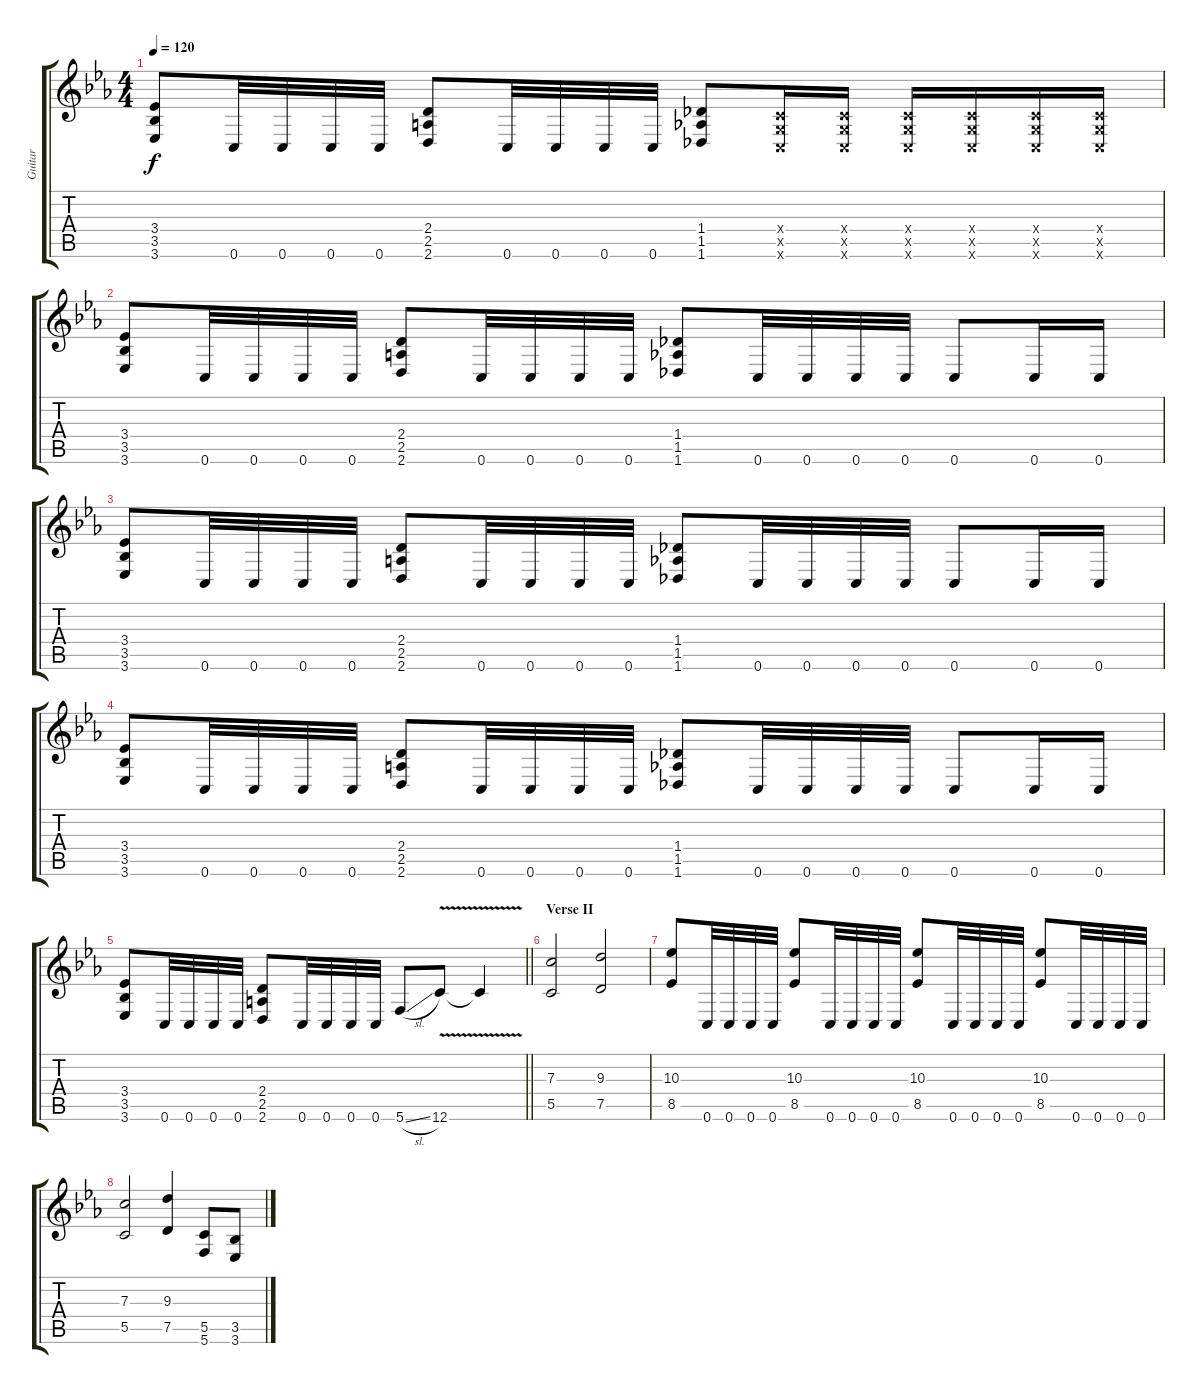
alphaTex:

\track ("Guitar" "Guitar") {instrument distortionguitar}
\staff {score tabs}
\tuning (D4 A3 F3 C3 G2 C2) {hide}
\ts (4 4)
\tempo 120
\clef g2
\ks eb
(3.4 3.5 3.6).8{dy f} 0.6.32 0.6.32 0.6.32 0.6.32 (2.4 2.5 2.6).8 0.6.32 0.6.32 0.6.32 0.6.32 (1.4 1.5 1.6).8 (0.4{x} 0.5{x} 0.6{x}).16 (0.4{x} 0.5{x} 0.6{x}).16 (0.4{x} 0.5{x} 0.6{x}).16 (0.4{x} 0.5{x} 0.6{x}).16 (0.4{x} 0.5{x} 0.6{x}).16 (0.4{x} 0.5{x} 0.6{x}).16 |
(3.4 3.5 3.6).8 0.6.32 0.6.32 0.6.32 0.6.32 (2.4 2.5 2.6).8 0.6.32 0.6.32 0.6.32 0.6.32 (1.4 1.5 1.6).8 0.6.32 0.6.32 0.6.32 0.6.32 0.6.8 0.6.16 0.6.16 |
(3.4 3.5 3.6).8 0.6.32 0.6.32 0.6.32 0.6.32 (2.4 2.5 2.6).8 0.6.32 0.6.32 0.6.32 0.6.32 (1.4 1.5 1.6).8 0.6.32 0.6.32 0.6.32 0.6.32 0.6.8 0.6.16 0.6.16 |
(3.4 3.5 3.6).8 0.6.32 0.6.32 0.6.32 0.6.32 (2.4 2.5 2.6).8 0.6.32 0.6.32 0.6.32 0.6.32 (1.4 1.5 1.6).8 0.6.32 0.6.32 0.6.32 0.6.32 0.6.8 0.6.16 0.6.16 |
\barLineRight lightlight
(3.4 3.5 3.6).8 0.6.32 0.6.32 0.6.32 0.6.32 (2.4 2.5 2.6).8 0.6.32 0.6.32 0.6.32 0.6.32 5.6{sl}.8 12.6{v}.8 12.6{t}.4 |
\section ("" "Verse II")
(7.3 5.5).2 (9.3 7.5).2 |
(10.3 8.5).8 0.6.32 0.6.32 0.6.32 0.6.32 (10.3 8.5).8 0.6.32 0.6.32 0.6.32 0.6.32 (10.3 8.5).8 0.6.32 0.6.32 0.6.32 0.6.32 (10.3 8.5).8 0.6.32 0.6.32 0.6.32 0.6.32 |
(7.3 5.5).2 (9.3 7.5).4 (5.5 5.6).8 (3.5 3.6).8
